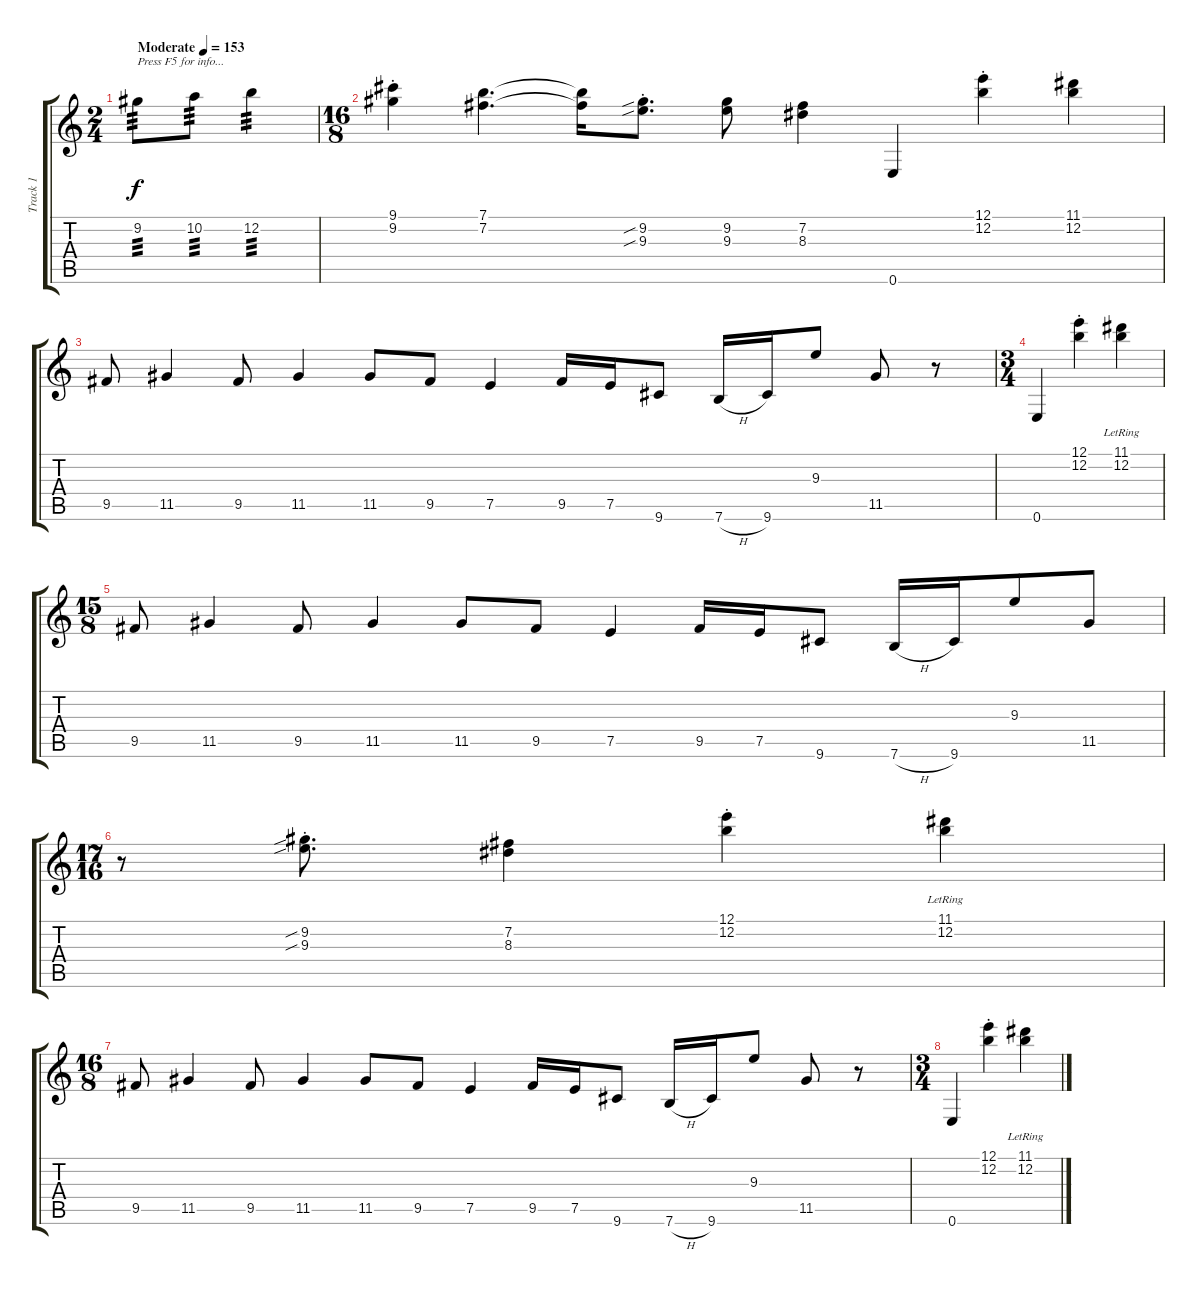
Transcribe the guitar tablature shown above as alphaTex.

\track ("Track 1" "Track 1") {instrument overdrivenguitar}
\staff {score tabs}
\tuning (E4 B3 G3 D3 A2 E2) {hide}
\ts (2 4)
\tempo (153 "Moderate")
\clef g2
\ks c
9.2.8{txt "Press F5 for info..." tp 3 dy f instrument overdrivenguitar} 10.2.8{tp 3} 12.2.4{tp 3} |
\ts (16 8)
(9.1{st} 9.2{st}).4 (7.1 7.2).4{d} (7.1{t} 7.2{t}).16 (9.2{sib st} 9.3{sib st}).8{d} (9.2 9.3).8 (7.2 8.3).4 0.6.4 (12.1{st} 12.2{st}).4 (11.1 12.2).4 |
9.5.8 11.5.4 9.5.8 11.5.4 11.5.8 9.5.8 7.5.4 9.5.16 7.5.16 9.6.8 7.6{h}.16 9.6.16 9.3.8 11.5.8 r.8 |
\ts (3 4)
0.6.4 (12.1{st} 12.2{st}).4 (11.1{lr} 12.2{lr}).4 |
\ts (15 8)
9.5.8 11.5.4 9.5.8 11.5.4 11.5.8 9.5.8 7.5.4 9.5.16 7.5.16 9.6.8 7.6{h}.16 9.6.16 9.3.8 11.5.8 |
\ts (17 16)
r.8 (9.2{sib st} 9.3{sib st}).8{d} (7.2 8.3).4 (12.1{st} 12.2{st}).4 (11.1{lr} 12.2{lr}).4 |
\ts (16 8)
9.5.8 11.5.4 9.5.8 11.5.4 11.5.8 9.5.8 7.5.4 9.5.16 7.5.16 9.6.8 7.6{h}.16 9.6.16 9.3.8 11.5.8 r.8 |
\ts (3 4)
0.6.4 (12.1{st} 12.2{st}).4 (11.1{lr} 12.2{lr}).4
